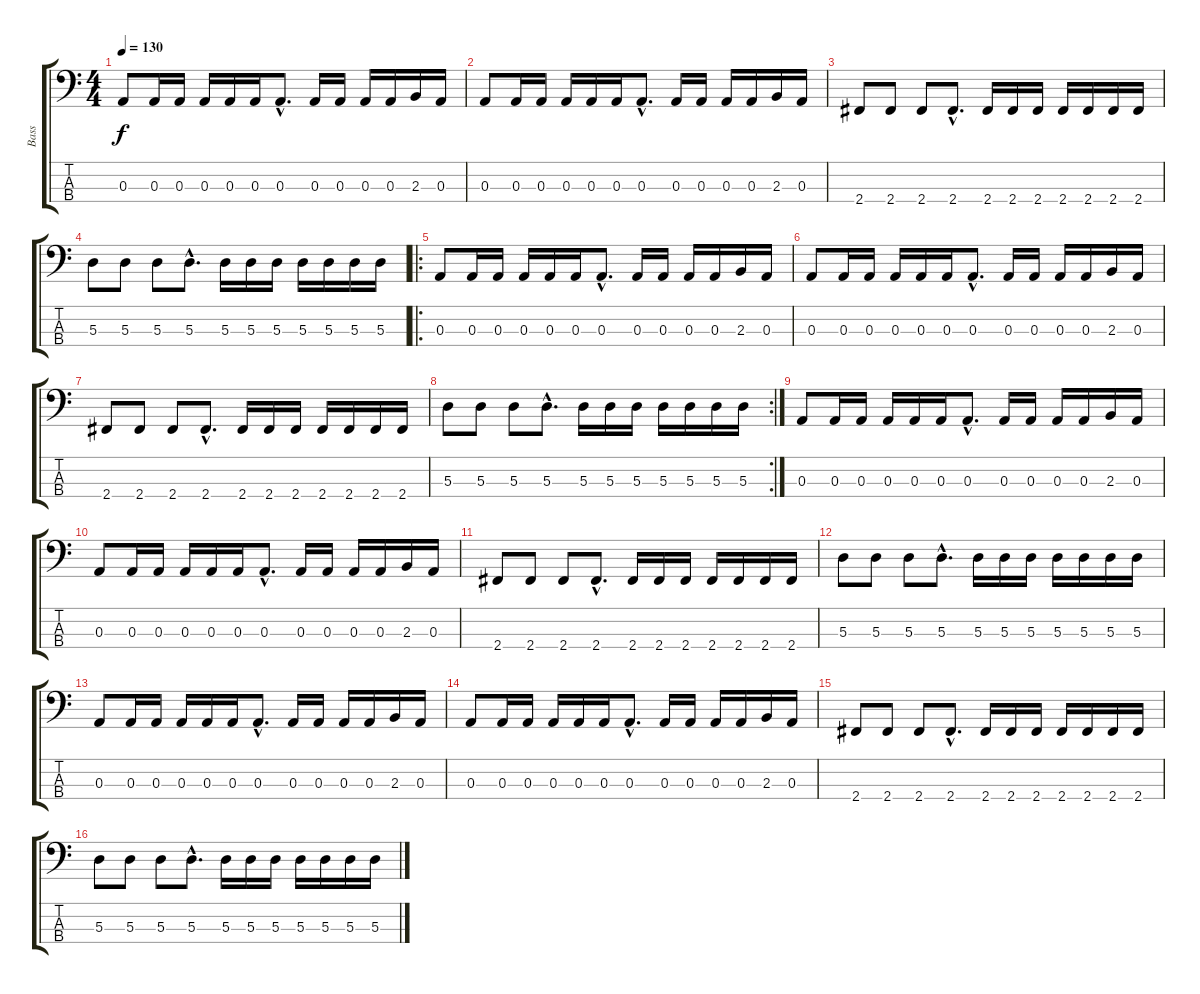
\track ("Bass" "Bass") {instrument electricbassfinger}
\staff {score tabs}
\tuning (G2 D2 A1 E1) {hide}
\ts (4 4)
\tempo 130
\clef f4
\ks c
0.3.8{dy f} 0.3.16 0.3.16 0.3.16 0.3.16 0.3.16 0.3{hac}.8{d} 0.3.16 0.3.16 0.3.16 0.3.16 2.3.16 0.3.16 |
0.3.8 0.3.16 0.3.16 0.3.16 0.3.16 0.3.16 0.3{hac}.8{d} 0.3.16 0.3.16 0.3.16 0.3.16 2.3.16 0.3.16 |
2.4.8 2.4.8 2.4.8 2.4{hac}.8{d} 2.4.16 2.4.16 2.4.16 2.4.16 2.4.16 2.4.16 2.4.16 |
5.3.8 5.3.8 5.3.8 5.3{hac}.8{d} 5.3.16 5.3.16 5.3.16 5.3.16 5.3.16 5.3.16 5.3.16 |
\ro
0.3.8 0.3.16 0.3.16 0.3.16 0.3.16 0.3.16 0.3{hac}.8{d} 0.3.16 0.3.16 0.3.16 0.3.16 2.3.16 0.3.16 |
0.3.8 0.3.16 0.3.16 0.3.16 0.3.16 0.3.16 0.3{hac}.8{d} 0.3.16 0.3.16 0.3.16 0.3.16 2.3.16 0.3.16 |
2.4.8 2.4.8 2.4.8 2.4{hac}.8{d} 2.4.16 2.4.16 2.4.16 2.4.16 2.4.16 2.4.16 2.4.16 |
\rc 2
5.3.8 5.3.8 5.3.8 5.3{hac}.8{d} 5.3.16 5.3.16 5.3.16 5.3.16 5.3.16 5.3.16 5.3.16 |
0.3.8 0.3.16 0.3.16 0.3.16 0.3.16 0.3.16 0.3{hac}.8{d} 0.3.16 0.3.16 0.3.16 0.3.16 2.3.16 0.3.16 |
0.3.8 0.3.16 0.3.16 0.3.16 0.3.16 0.3.16 0.3{hac}.8{d} 0.3.16 0.3.16 0.3.16 0.3.16 2.3.16 0.3.16 |
2.4.8 2.4.8 2.4.8 2.4{hac}.8{d} 2.4.16 2.4.16 2.4.16 2.4.16 2.4.16 2.4.16 2.4.16 |
5.3.8 5.3.8 5.3.8 5.3{hac}.8{d} 5.3.16 5.3.16 5.3.16 5.3.16 5.3.16 5.3.16 5.3.16 |
0.3.8 0.3.16 0.3.16 0.3.16 0.3.16 0.3.16 0.3{hac}.8{d} 0.3.16 0.3.16 0.3.16 0.3.16 2.3.16 0.3.16 |
0.3.8 0.3.16 0.3.16 0.3.16 0.3.16 0.3.16 0.3{hac}.8{d} 0.3.16 0.3.16 0.3.16 0.3.16 2.3.16 0.3.16 |
2.4.8 2.4.8 2.4.8 2.4{hac}.8{d} 2.4.16 2.4.16 2.4.16 2.4.16 2.4.16 2.4.16 2.4.16 |
5.3.8 5.3.8 5.3.8 5.3{hac}.8{d} 5.3.16 5.3.16 5.3.16 5.3.16 5.3.16 5.3.16 5.3.16
